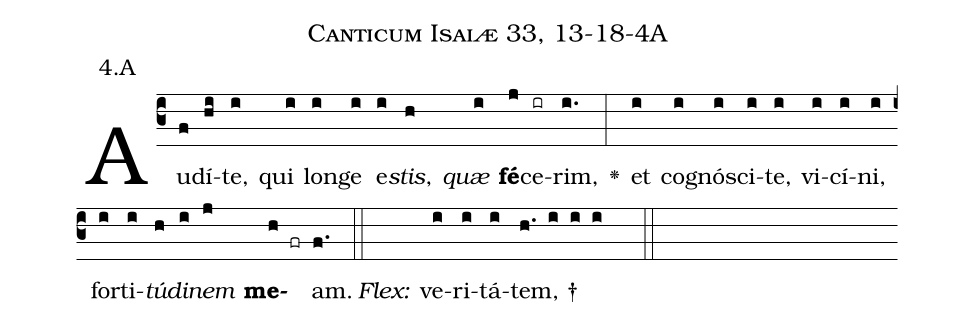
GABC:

name: Canticum Isaiæ 33, 13-18-4A;
annotation: 4.A;
%%
(c3)Au(f)dí(hi)te,(i) qui(i) lon(i)ge(i) e(i)<i>stis</i>,(h) <i>quæ</i>(i) <b>fé</b>(j)ce(ir)rim,(i.) <v>\greheightstar</v>(:) et(i) co(i)gnó(i)sci(i)te,(i) vi(i)cí(i)ni,(i) for(i)ti(i)<i>tú</i>(h)<i>di</i>(i)<i>nem</i>(j) <b>me</b>(h fr)am.(f.) (::)
<i>Flex:</i>()  ve(i)ri(i)tá(i)tem, †(h. i i i  ::)

%E(i) u(h) o(i) u(j) a(h) e.(f.) (::)
